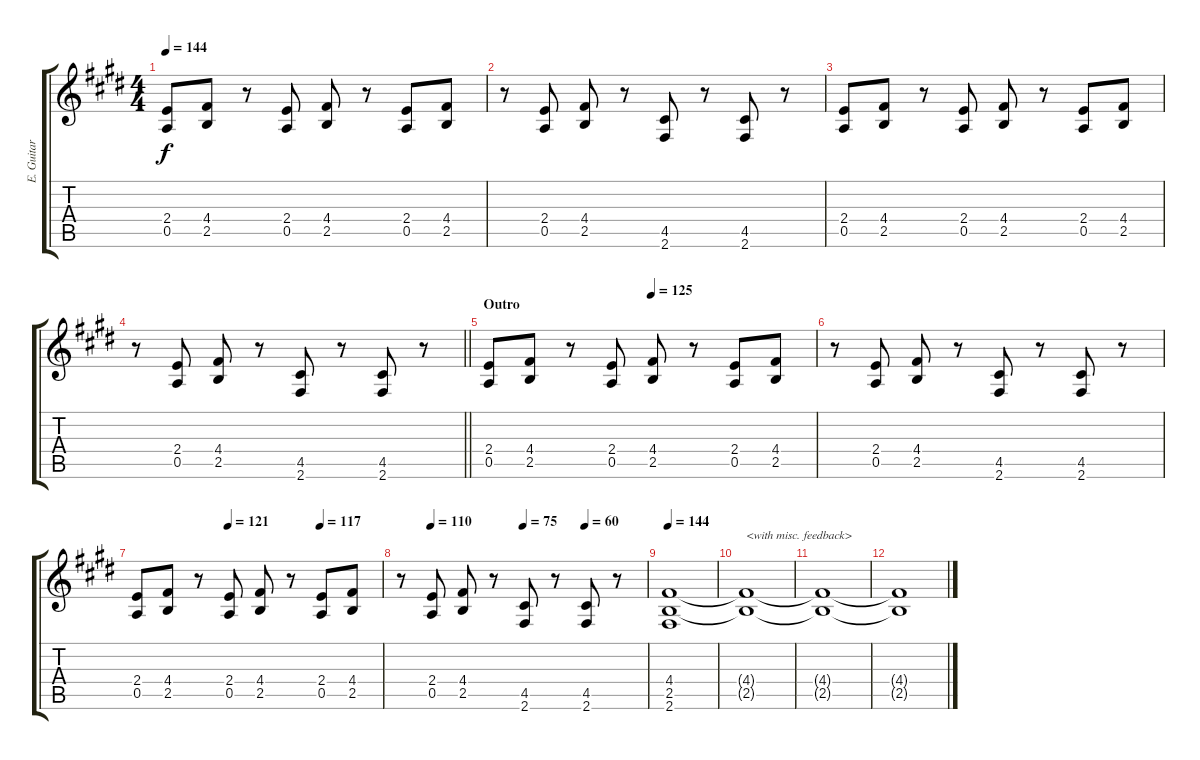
\track ("E. Guitar I" "E. Guitar ") {instrument overdrivenguitar}
\staff {score tabs}
\tuning (E4 B3 G3 D3 A2 E2) {hide}
\ts (4 4)
\tempo 144
\clef g2
\ks e
(2.4 0.5).8{dy f} (4.4 2.5).8 r.8 (2.4 0.5).8 (4.4 2.5).8 r.8 (2.4 0.5).8 (4.4 2.5).8 |
r.8 (2.4 0.5).8 (4.4 2.5).8 r.8 (4.5 2.6).8 r.8 (4.5 2.6).8 r.8 |
(2.4 0.5).8 (4.4 2.5).8 r.8 (2.4 0.5).8 (4.4 2.5).8 r.8 (2.4 0.5).8 (4.4 2.5).8 |
\barLineRight lightlight
r.8 (2.4 0.5).8 (4.4 2.5).8 r.8 (4.5 2.6).8 r.8 (4.5 2.6).8 r.8 |
\section ("" "Outro")
\tempo (125 0.5)
(2.4 0.5).8 (4.4 2.5).8 r.8 (2.4 0.5).8 (4.4 2.5).8 r.8 (2.4 0.5).8 (4.4 2.5).8 |
r.8 (2.4 0.5).8 (4.4 2.5).8 r.8 (4.5 2.6).8 r.8 (4.5 2.6).8 r.8 |
\tempo (121 0.375)
\tempo (117 0.75)
(2.4 0.5).8 (4.4 2.5).8 r.8 (2.4 0.5).8 (4.4 2.5).8 r.8 (2.4 0.5).8 (4.4 2.5).8 |
\tempo (110 0.125)
\tempo (75 0.5)
\tempo (60 0.75)
r.8 (2.4 0.5).8 (4.4 2.5).8 r.8 (4.5 2.6).8 r.8 (4.5 2.6).8 r.8 |
\tempo 144
(4.4 2.5 2.6).1 |
(4.4{t} 2.5{t}).1{txt "<with misc. feedback>"} |
(4.4{t} 2.5{t}).1 |
(4.4{t} 2.5{t}).1
